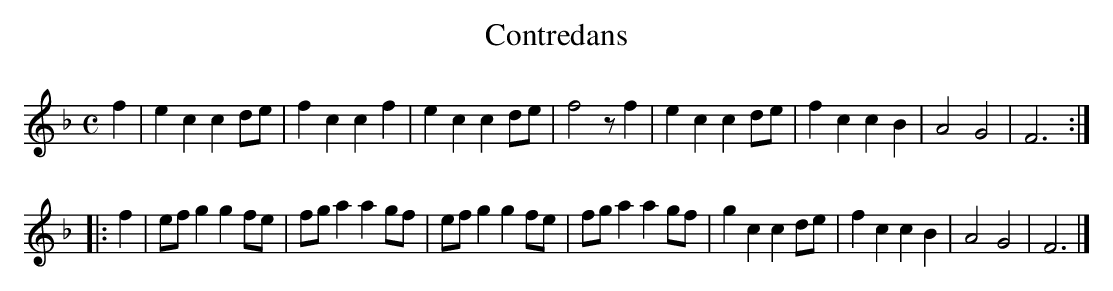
X:1
T:Contredans
M:C
K:Fmaj
f2|e2c2c2de|f2c2c2f2|e2c2c2de|f4zf2|e2c2c2de|f2c2c2B2|A4G4|F6:|
|:f2|efg2g2fe|fga2a2gf|efg2g2fe|fga2a2gf|g2c2c2de|f2c2c2B2|A4G4|F6|]
